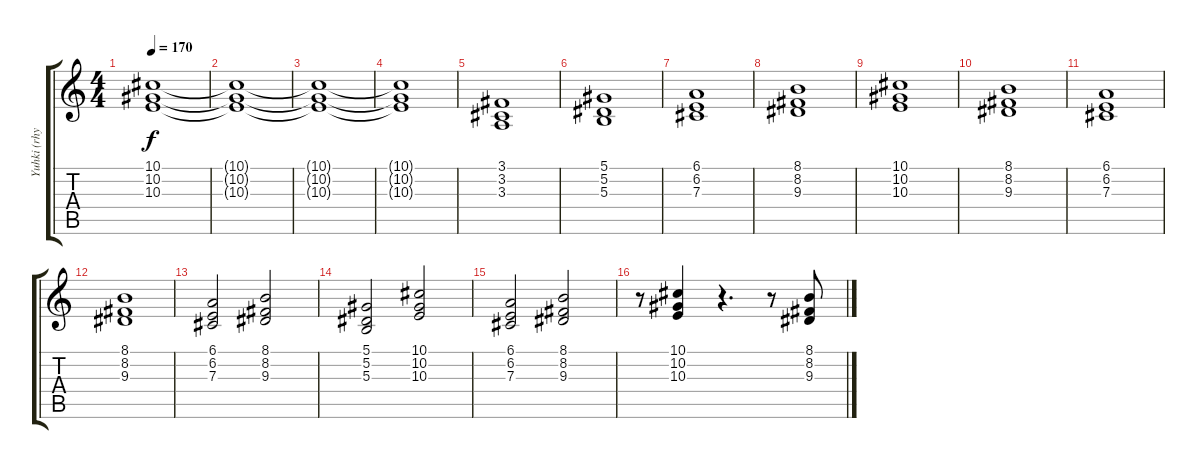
\track ("Yuhki (rhythm)" "Yuhki (rhy") {instrument stringensemble1}
\staff {score tabs}
\tuning (Eb4 Bb3 Gb3 Db3 Ab2 Eb2) {hide}
\ts (4 4)
\tempo 170
\clef g2
\ks c
(10.1 10.2 10.3).1{dy f} |
(10.1{t} 10.2{t} 10.3{t}).1 |
(10.1{t} 10.2{t} 10.3{t}).1 |
(10.1{t} 10.2{t} 10.3{t}).1 |
(3.1 3.2 3.3).1 |
(5.1 5.2 5.3).1 |
(6.1 6.2 7.3).1 |
(8.1 8.2 9.3).1 |
(10.1 10.2 10.3).1 |
(8.1 8.2 9.3).1 |
(6.1 6.2 7.3).1 |
(8.1 8.2 9.3).1 |
(6.1 6.2 7.3).2 (8.1 8.2 9.3).2 |
(5.1 5.2 5.3).2 (10.1 10.2 10.3).2 |
(6.1 6.2 7.3).2 (8.1 8.2 9.3).2 |
r.8 (10.1 10.2 10.3).4 r.4{d} r.8 (8.1 8.2 9.3).8
